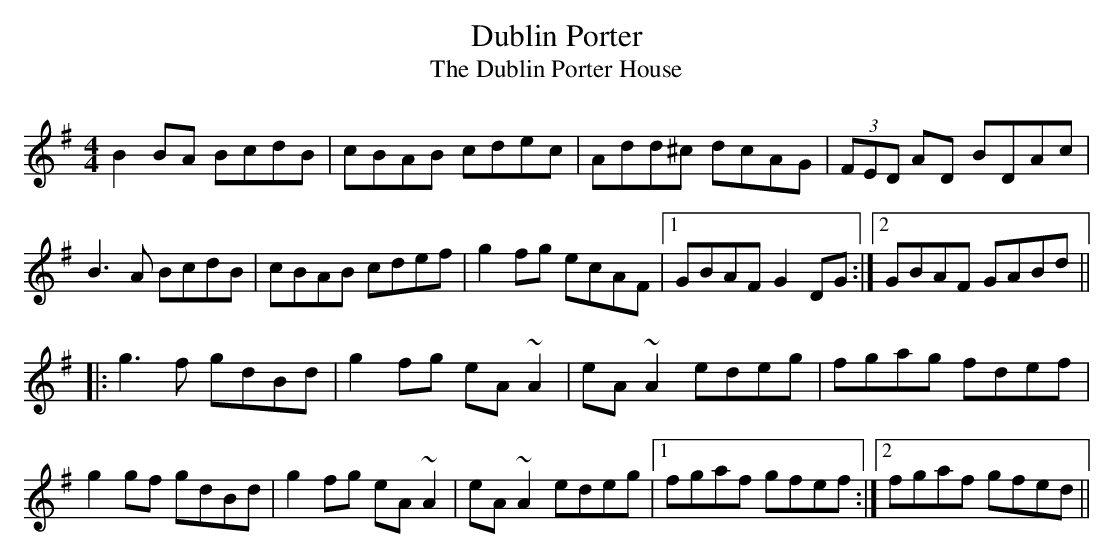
X:1
T:Dublin Porter
T:The Dublin Porter House
M:4/4
L:1/8
K:G
B2 BA BcdB|cBAB cdec|Add^c dcAG|(3FED AD BDAc|
B3 A BcdB|cBAB cdef|g2 fg ecAF|1 GBAF G2 DG:|2 GBAF GABd||
|:g3 f gdBd|g2 fg eA ~A2|eA ~A2 edeg|fgag fdef|
g2 gf gdBd|g2 fg eA ~A2|eA ~A2 edeg|1 fgaf gfef:|2 fgaf gfed||
